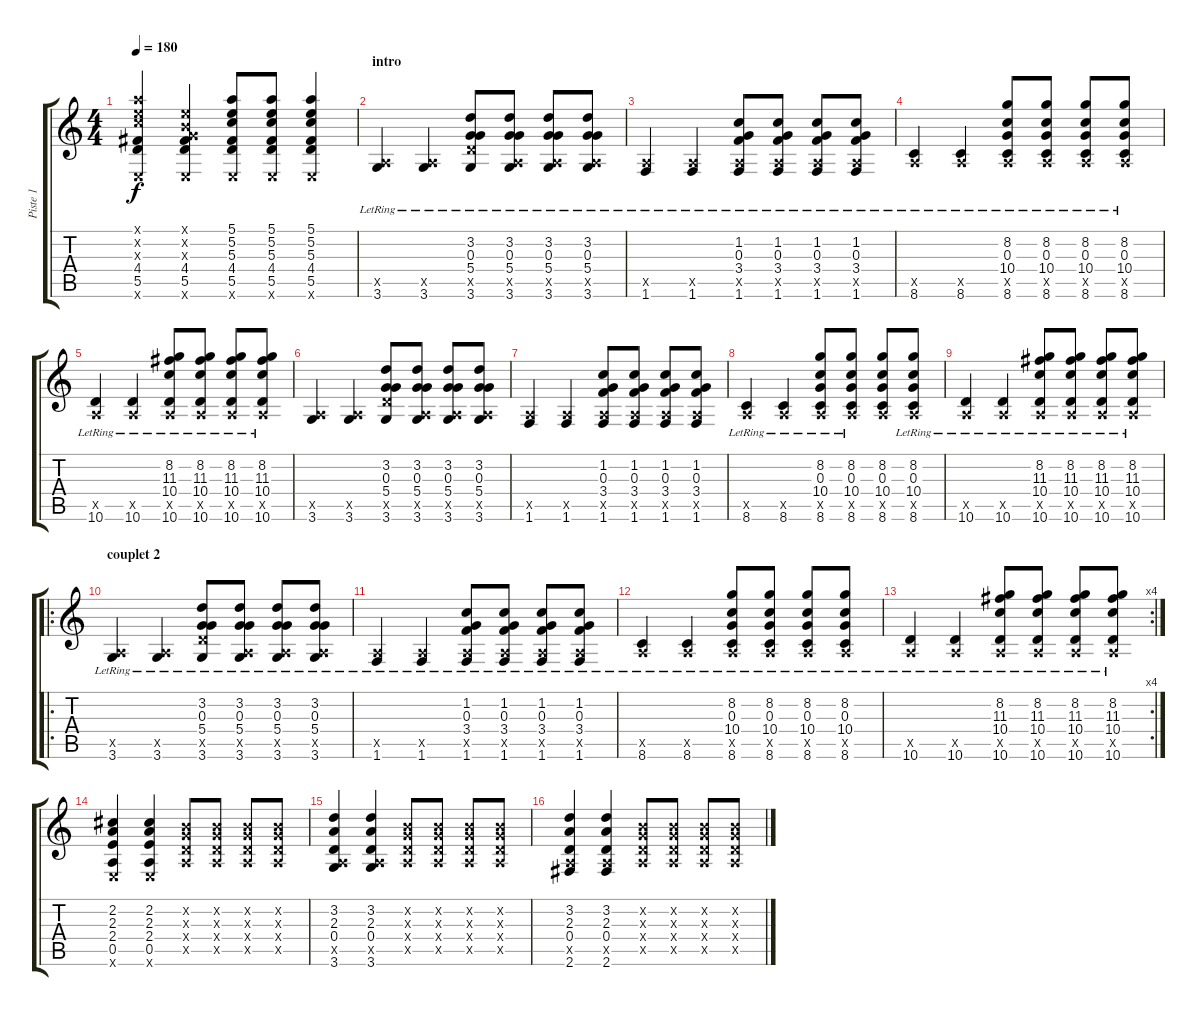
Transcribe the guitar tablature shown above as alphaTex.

\track ("Piste 1" "Piste 1") {instrument acousticguitarsteel}
\staff {score tabs}
\tuning (E4 B3 G3 D3 A2 E2) {hide}
\ts (4 4)
\tempo 180
\clef g2
\ks c
(5.1{x} 5.2{x} 5.3{x} 4.4 5.5 0.6{x}).4{dy f} (0.1{x} 0.2{x} 0.3{x} 4.4 5.5 0.6{x}).4 (5.1 5.2 5.3 4.4 5.5 0.6{x}).8 (5.1 5.2 5.3 4.4 5.5 0.6{x}).8 (5.1 5.2 5.3 4.4 5.5 0.6{x}).4 |
\section ("" "intro")
(0.5{x} 3.6{lr}).4 (0.5{x} 3.6{lr}).4 (3.2 0.3 5.4 5.5{x} 3.6{lr}).8 (3.2 0.3 5.4 0.5{x} 3.6{lr}).8 (3.2 0.3 5.4 0.5{x} 3.6{lr}).8 (3.2 0.3 5.4 0.5{x} 3.6{lr}).8 |
(0.5{x} 1.6{lr}).4 (0.5{x} 1.6{lr}).4 (1.2 0.3 3.4 0.5{x} 1.6{lr}).8 (1.2 0.3 3.4 0.5{x} 1.6{lr}).8 (1.2 0.3 3.4 0.5{x} 1.6{lr}).8 (1.2 0.3 3.4 0.5{x} 1.6{lr}).8 |
(0.5{x} 8.6{lr}).4 (0.5{x} 8.6{lr}).4 (8.2 0.3 10.4 0.5{x} 8.6{lr}).8 (8.2 0.3 10.4 0.5{x} 8.6{lr}).8 (8.2 0.3 10.4 0.5{x} 8.6{lr}).8 (8.2 0.3 10.4 0.5{x} 8.6{lr}).8 |
(0.5{x} 10.6{lr}).4 (0.5{x} 10.6{lr}).4 (8.2 11.3 10.4 0.5{x} 10.6{lr}).8 (8.2 11.3 10.4 0.5{x} 10.6{lr}).8 (8.2 11.3 10.4 0.5{x} 10.6{lr}).8 (8.2 11.3 10.4 0.5{x} 10.6{lr}).8 |
(0.5{x} 3.6).4 (0.5{x} 3.6).4 (3.2 0.3 5.4 5.5{x} 3.6).8 (3.2 0.3 5.4 0.5{x} 3.6).8 (3.2 0.3 5.4 0.5{x} 3.6).8 (3.2 0.3 5.4 0.5{x} 3.6).8 |
(0.5{x} 1.6).4 (0.5{x} 1.6).4 (1.2 0.3 3.4 0.5{x} 1.6).8 (1.2 0.3 3.4 0.5{x} 1.6).8 (1.2 0.3 3.4 0.5{x} 1.6).8 (1.2 0.3 3.4 0.5{x} 1.6).8 |
(0.5{x} 8.6{lr}).4 (0.5{x} 8.6{lr}).4 (8.2 0.3 10.4 0.5{x} 8.6{lr}).8 (8.2 0.3 10.4 0.5{x} 8.6{lr}).8 (8.2 0.3 10.4 0.5{x} 8.6).8 (8.2 0.3 10.4 0.5{x} 8.6{lr}).8 |
(0.5{x} 10.6{lr}).4 (0.5{x} 10.6{lr}).4 (8.2 11.3 10.4 0.5{x} 10.6{lr}).8 (8.2 11.3 10.4 0.5{x} 10.6{lr}).8 (8.2 11.3 10.4 0.5{x} 10.6{lr}).8 (8.2 11.3 10.4 0.5{x} 10.6{lr}).8 |
\ro
\section ("" "couplet 2")
(0.5{x} 3.6{lr}).4 (0.5{x} 3.6{lr}).4 (3.2 0.3 5.4 5.5{x} 3.6{lr}).8 (3.2 0.3 5.4 0.5{x} 3.6{lr}).8 (3.2 0.3 5.4 0.5{x} 3.6{lr}).8 (3.2 0.3 5.4 0.5{x} 3.6{lr}).8 |
(0.5{x} 1.6{lr}).4 (0.5{x} 1.6{lr}).4 (1.2 0.3 3.4 0.5{x} 1.6{lr}).8 (1.2 0.3 3.4 0.5{x} 1.6{lr}).8 (1.2 0.3 3.4 0.5{x} 1.6{lr}).8 (1.2 0.3 3.4 0.5{x} 1.6{lr}).8 |
(0.5{x} 8.6{lr}).4 (0.5{x} 8.6{lr}).4 (8.2 0.3 10.4 0.5{x} 8.6{lr}).8 (8.2 0.3 10.4 0.5{x} 8.6{lr}).8 (8.2 0.3 10.4 0.5{x} 8.6{lr}).8 (8.2 0.3 10.4 0.5{x} 8.6{lr}).8 |
\rc 4
(0.5{x} 10.6{lr}).4 (0.5{x} 10.6{lr}).4 (8.2 11.3 10.4 0.5{x} 10.6{lr}).8 (8.2 11.3 10.4 0.5{x} 10.6{lr}).8 (8.2 11.3 10.4 0.5{x} 10.6{lr}).8 (8.2 11.3 10.4 0.5{x} 10.6{lr}).8 |
(2.2 2.3 2.4 0.5 0.6{x}).4 (2.2 2.3 2.4 0.5 0.6{x}).4 (0.2{x} 0.3{x} 0.4{x} 0.5{x}).8 (0.2{x} 0.3{x} 0.4{x} 0.5{x}).8 (0.2{x} 0.3{x} 0.4{x} 0.5{x}).8 (0.2{x} 0.3{x} 0.4{x} 0.5{x}).8 |
(3.2 2.3 0.4 0.5{x} 3.6).4 (3.2 2.3 0.4 0.5{x} 3.6).4 (0.2{x} 0.3{x} 0.4{x} 0.5{x}).8 (0.2{x} 0.3{x} 0.4{x} 0.5{x}).8 (0.2{x} 0.3{x} 0.4{x} 0.5{x}).8 (0.2{x} 0.3{x} 0.4{x} 0.5{x}).8 |
(3.2 2.3 0.4 0.5{x} 2.6).4 (3.2 2.3 0.4 0.5{x} 2.6).4 (0.2{x} 0.3{x} 0.4{x} 0.5{x}).8 (0.2{x} 0.3{x} 0.4{x} 0.5{x}).8 (0.2{x} 0.3{x} 0.4{x} 0.5{x}).8 (0.2{x} 0.3{x} 0.4{x} 0.5{x}).8
